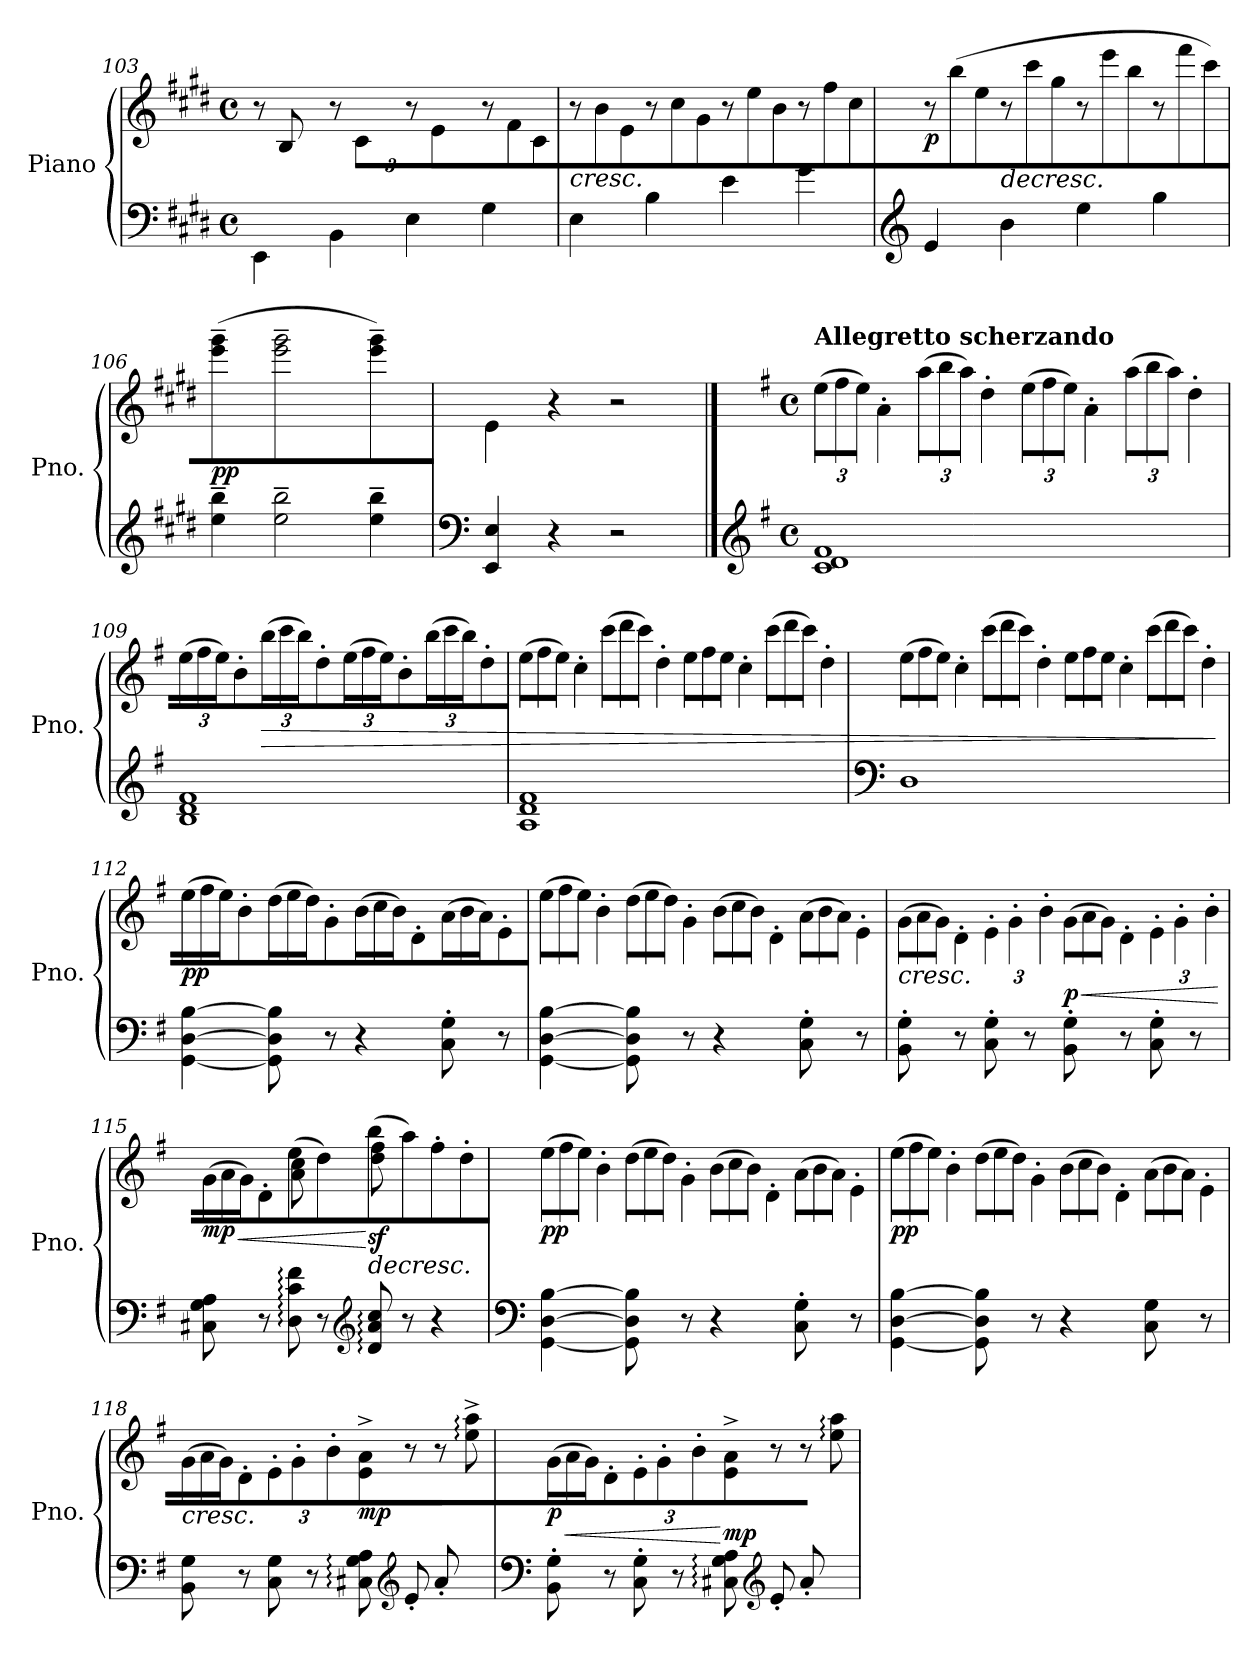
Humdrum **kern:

**kern	**kern	**dynam
*part1	*part1	*part1
*staff2	*staff1	*staff1/2
*I"Piano	*	*
*I'Pno.	*	*
!!LO:LB:g=z
*clefF4	*clefG2	*
*k[f#c#g#d#]	*k[f#c#g#d#]	*
*M4/4	*M4/4	*
*met(c)	*met(c)	*
=103	=103	=103
*^	*	*
*	*	*Xtuplet	*
6ryy	4EE\	12r	.
.	.	12B/L	.
12E/J	.	12ryy	.
6ryy	4BB\	12r	.
.	.	12c#/L	.
12G#/J	.	12ryy	.
6ryy	4E\	12r	.
.	.	12e/L	.
12B/J	.	12ryy	.
4ryy	4G#\	12r	.
.	.	12f#/L	.
.	.	12c#/J	.
*v	*v	*	*
=104	=104	=104
!	!	!LO:HP:b
4E\	12r	<
.	12b/L	.
.	12e/J	.
4B\	12r	.
.	12cc#/L	.
.	12g#/J	.
4e\	12r	.
.	12ee\L	.
.	12b\J	.
4g#\	12r	.
.	12ff#\L	.
.	12cc#\J	.
=105	=105	=105
*clefG2	*	*
!	!	!LO:DY:b
4e/	12r	p
.	(12bb\L	.
.	12ee\J	.
!	!	!LO:HP:b
4b\	12r	>
.	12ccc#\L	.
.	12gg#\J	.
4ee\	12r	.
.	12eee\L	.
.	12bb\J	.
4gg#\	12r	.
.	12fff#\L	.
.	12ccc#\J)	.
.	.	[
=106	=106	=106
!	!	!LO:DY:b
4ee\~ 4bb\~	(4eee\~ 4ggg#\~	pp
2ee\~ 2bb\~	2eee\~ 2ggg#\~	.
4ee\~ 4bb\~	4eee\~ 4ggg#\~)	.
=107	=107	=107
*clefF4	*	*
4EE/ 4E/	4e/	.
4r	4r	.
2r	2r	.
!!LO:PB:g=z
==108	==108	==108
*clefG2	*	*
*k[f#]	*k[f#]	*
*M4/4	*M4/4	*
*met(c)	*met(c)	*
*	*tuplet	*
*	*Xbrackettup	*
!	!LO:TX:a:B:t=Allegretto scherzando	!
!	!	!LO:DY:b
1c 1d 1f#	(24ee\LL	other-dynamics
.	24ff#\	.
.	24ee\J)	.
.	8a'\J	.
.	(24aa\LL	.
.	24bb\	.
.	24aa\J)	.
.	8dd'\J	.
.	(24ee\LL	.
.	24ff#\	.
.	24ee\J)	.
.	8a'\J	.
.	(24aa\LL	.
.	24bb\	.
.	24aa\J)	.
.	8dd'\J	.
=109	=109	=109
1B 1d 1f#	(24ee\LL	.
.	24ff#\	.
.	24ee\J)	.
.	8b'\J	.
!	!	!LO:HP:b
.	(24bb\LL	>
.	24ccc\	.
.	24bb\J)	.
.	8dd'\J	.
.	(24ee\LL	.
.	24ff#\	.
.	24ee\J)	.
.	8b'\J	.
.	(24bb\LL	.
.	24ccc\	.
.	24bb\J)	.
.	8dd'\J	.
!!LO:LB:g=z
=110	=110	=110
*	*Xtuplet	*
1A 1d 1f#	(24ee\LL	.
.	24ff#\	.
.	24ee\J)	.
.	8cc'\J	.
.	(24ccc\LL	.
.	24ddd\	.
.	24ccc\J)	.
.	8dd'\J	.
.	24ee\LL	.
.	24ff#\	.
.	24ee\J	.
.	8cc'\J	.
.	(24ccc\LL	.
.	24ddd\	.
.	24ccc\J)	.
.	8dd'\J	.
=111	=111	=111
*clefF4	*	*
1D	(24ee\LL	.
.	24ff#\	.
.	24ee\J)	.
.	8cc'\J	.
.	(24ccc\LL	.
.	24ddd\	.
.	24ccc\J)	.
.	8dd'\J	.
.	24ee\LL	.
.	24ff#\	.
.	24ee\J	.
.	8cc'\J	.
.	(24ccc\LL	.
.	24ddd\	.
.	24ccc\J)	.
.	8dd'\J	.
.	.	]
=112	=112	=112
!	!	!LO:DY:b
[4GG\ [4D\ [4B\	(24ee\LL	pp
.	24ff#\	.
.	24ee\J)	.
.	8b'\J	.
8GG\] 8D\] 8B\]	(24dd\LL	.
.	24ee\	.
.	24dd\J)	.
8r	8g'\J	.
4r	(24b/LL	.
.	24cc/	.
.	24b/J)	.
.	8d'/J	.
8C\' 8G\'	(24a/LL	.
.	24b/	.
.	24a/J)	.
8r	8e'/J	.
!!LO:LB:g=z
=113	=113	=113
[4GG\ [4D\ [4B\	(24ee\LL	.
.	24ff#\	.
.	24ee\J)	.
.	8b'\J	.
8GG\] 8D\] 8B\]	(24dd\LL	.
.	24ee\	.
.	24dd\J)	.
8r	8g'\J	.
4r	(24b/LL	.
.	24cc/	.
.	24b/J)	.
.	8d'/J	.
8C\' 8G\'	(24a/LL	.
.	24b/	.
.	24a/J)	.
8r	8e'/J	.
=114	=114	=114
!	!	!LO:HP:b
8BB\' 8G\'	(24g/LL	<
.	24a/	.
.	24g/J)	.
8r	8d'/J	.
*	*tuplet	*
8C\' 8G\'	12e'/L	.
.	12g'/	.
8r	.	.
.	12b'/J	.
*	*Xtuplet	*
!	!	!LO:HP:n=1:b
!	!	!LO:DY:n=1:b
8BB\' 8G\'	(24g/LL	] < p
.	24a/	.
.	24g/J)	.
8r	8d'/J	.
*	*tuplet	*
8C\' 8G\'	12e'/L	.
.	12g'/	.
8r	.	.
.	12b'/J	.
.	.	[
=115	=115	=115
*	*Xtuplet	*
!	!	!LO:HP:b
*	*^	*
!	!	!	!LO:DY:n=1:b
8C#X\ 8G\ 8A\	(24g/LL	4rgyy	< mp
.	24a/	.	.
.	24g/J)	.	.
8r	8d'/J	.	.
8D\: 8c\: 8f#\:	(8ee/L	8a\ 8cc\	.
8r	8dd/J)	8ryy	.
*clefG2	*	*	*
!	!	!	!LO:HP:n=1:b
!	!	!	!LO:DY:n=2:b
8d/: 8a/: 8cc/:	(8bb/L	8dd\: 8ff#\:	[ > sf
8r	8aa/J)	8ryy	.
4r	8ff#'/L	4ryy	.
.	8dd'/J	.	.
*	*v	*v	*
.	.	[
!!LO:LB:g=z
=116	=116	=116
*clefF4	*	*
!	!	!LO:DY:b
[4GG\ [4D\ [4B\	(24ee\LL	pp
.	24ff#\	.
.	24ee\J)	.
.	8b'\J	.
8GG\] 8D\] 8B\]	(24dd\LL	.
.	24ee\	.
.	24dd\J)	.
8r	8g'\J	.
4r	(24b/LL	.
.	24cc/	.
.	24b/J)	.
.	8d'/J	.
8C\' 8G\'	(24a/LL	.
.	24b/	.
.	24a/J)	.
8r	8e'/J	.
=117	=117	=117
!	!	!LO:DY:b
[4GG\ [4D\ [4B\	(24ee\LL	pp
.	24ff#\	.
.	24ee\J)	.
.	8b'\J	.
8GG\] 8D\] 8B\]	(24dd\LL	.
.	24ee\	.
.	24dd\J)	.
8r	8g'\J	.
4r	(24b/LL	.
.	24cc/	.
.	24b/J)	.
.	8d'/J	.
8C\ 8G\	(24a/LL	.
.	24b/	.
.	24a/J)	.
8r	8e'/J	.
=118	=118	=118
!	!	!LO:HP:b
*	*^	*
8BB\ 8G\	(24g/LL	2..ryy	<
.	24a/	.	.
.	24g/J)	.	.
8r	8d'/J	.	.
*	*tuplet	*	*
8C\ 8G\	12e'/L	.	.
.	12g'/	.	.
8r	.	.	.
.	12b'/J	.	.
!	!	!	!LO:DY:n=1:b
8C#X\: 8G\: 8A\:	8e/^ 8a/^	.	] mp
*clefG2	*	*	*
8e'/L	8r	.	.
8a'/	8r	.	.
8ryy	8ryy	8ee\:^ 8aa\:^J	.
!!LO:PB:g=z	!!
=119	=119	=119	=119
*clefF4	*	*	*
*	*Xtuplet	*	*
!	!	!	!LO:HP:b
!	!	!	!LO:DY:n=1:b
8BB\' 8G\'	(24g/LL	2..ryy	< p
.	24a/	.	.
.	24g/J)	.	.
8r	8d'/J	.	.
*	*tuplet	*	*
8C\' 8G\'	12e'/L	.	.
.	12g'/	.	.
8r	.	.	.
.	12b'/J	.	.
!	!	!	!LO:DY:n=2:b
8C#X\: 8G\: 8A\:	8e/^ 8a/^	.	[ mp
*clefG2	*	*	*
8e'/L	8r	.	.
8a'/	8r	.	.
8ryy	8ryy	8ee\: 8aa\:J	.
*	*v	*v	*
.	.	[
=	=	=
*-	*-	*-
